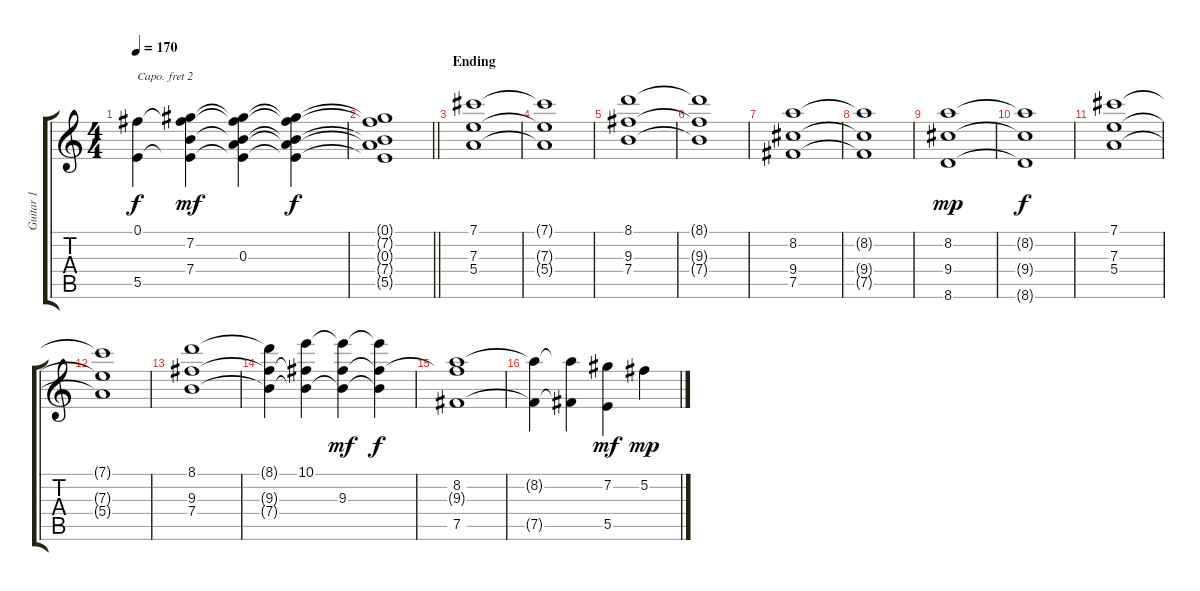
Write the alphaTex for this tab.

\track ("Guitar 1" "Guitar 1") {instrument acousticguitarnylon}
\staff {score tabs}
\capo 2
\tuning (E4 B3 G3 D3 A2 E2) {hide}
\ts (4 4)
\tempo 170
\clef g2
\ks c
(0.1{t} 5.5{t}).4{dy f} (0.1{t} 7.2 7.4{t} 5.5{t}).4{dy mf} (0.1{t} 7.2{t} 0.3 7.4{t} 5.5{t}).4 (0.1{t} 7.2{t} 0.3{t} 7.4{t} 5.5{t}).4{dy f} |
\barLineRight lightlight
(0.1{t} 7.2{t} 0.3{t} 7.4{t} 5.5{t}).1 |
\section ("" "Ending")
(7.1 7.3 5.4).1 |
(7.1{t} 7.3{t} 5.4{t}).1 |
(8.1 9.3 7.4).1 |
(8.1{t} 9.3{t} 7.4{t}).1 |
(8.2 9.4 7.5).1 |
(8.2{t} 9.4{t} 7.5{t}).1 |
(8.2 9.4 8.6).1{dy mp} |
(8.2{t} 9.4{t} 8.6{t}).1{dy f} |
(7.1 7.3 5.4).1 |
(7.1{t} 7.3{t} 5.4{t}).1 |
(8.1 9.3 7.4).1 |
(8.1{t} 9.3{t} 7.4{t}).4 (10.1 9.3{t} 7.4{t}).4 (10.1{t} 9.3 7.4{t}).4{dy mf} (10.1{t} 9.3{t} 7.4{t}).4{dy f} |
(8.2 9.3{t} 7.5).1 |
(8.2{t} 7.5{t}).4 (8.2{t} 7.5{t}).4 (7.2 5.5).4{dy mf} 5.2.4{dy mp}
